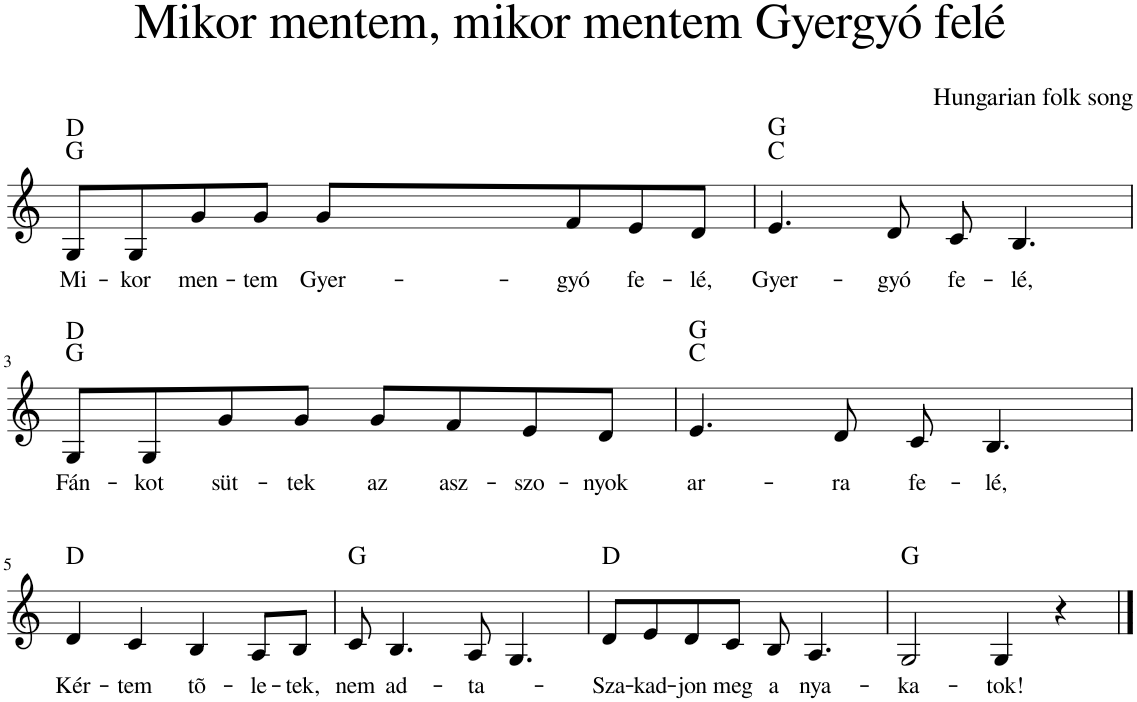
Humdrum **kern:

**kern	**text	**harte
*part1	*part1	*part1
*staff1	*staff1	*
*I"Piano	*	*
*I'Pno	*	*
*clefG2	*	*
*k[]	*	*
=1	=1	=1
!	!LO:LY:b	!
8G/L	Mi-	G:maj D:maj
!	!LO:LY:b	!
8G/	-kor	.
!	!LO:LY:b	!
8g/	men-	.
!	!LO:LY:b	!
8g/J	-tem	.
!	!LO:LY:b	!
8g/L	Gyer-	.
!	!LO:LY:b	!
8f/	-gyó	.
!	!LO:LY:b	!
8e/	fe-	.
!	!LO:LY:b	!
8d/J	-lé,	.
=2	=2	=2
!	!LO:LY:b	!
4.e/	Gyer-	C:maj G:maj
!	!LO:LY:b	!
8d/	-gyó	.
!	!LO:LY:b	!
8c/	fe-	.
!	!LO:LY:b	!
4.B/	-lé,	.
!!LO:LB:g=z
=3	=3	=3
!	!LO:LY:b	!
8G/L	Fán-	G:maj D:maj
!	!LO:LY:b	!
8G/	-kot	.
!	!LO:LY:b	!
8g/	süt-	.
!	!LO:LY:b	!
8g/J	-tek	.
!	!LO:LY:b	!
8g/L	az	.
!	!LO:LY:b	!
8f/	asz-	.
!	!LO:LY:b	!
8e/	-szo-	.
!	!LO:LY:b	!
8d/J	-nyok	.
=4	=4	=4
!	!LO:LY:b	!
4.e/	ar-	C:maj G:maj
!	!LO:LY:b	!
8d/	-ra	.
!	!LO:LY:b	!
8c/	fe-	.
!	!LO:LY:b	!
4.B/	-lé,	.
!!LO:LB:g=z
=5	=5	=5
!	!LO:LY:b	!
4d/	Kér-	D:maj
!	!LO:LY:b	!
4c/	-tem	.
!	!LO:LY:b	!
4B/	tõ-	.
!	!LO:LY:b	!
8A/L	-le-	.
!	!LO:LY:b	!
8B/J	-tek,	.
=6	=6	=6
!	!LO:LY:b	!
8c/	nem	G:maj
!	!LO:LY:b	!
4.B/	ad-	.
!	!LO:LY:b	!
8A/	-ta-	.
4.G/	.	.
=7	=7	=7
!	!LO:LY:b	!
8d/L	Sza-	D:maj
!	!LO:LY:b	!
8e/	-kad-	.
!	!LO:LY:b	!
8d/	-jon	.
!	!LO:LY:b	!
8c/J	meg	.
!	!LO:LY:b	!
8B/	a	.
!	!LO:LY:b	!
4.A/	nya-	.
=8	=8	=8
!	!LO:LY:b	!
2G/	-ka-	G:maj
!	!LO:LY:b	!
4G/	-tok!	.
4r	.	.
==	==	==
*-	*-	*-
